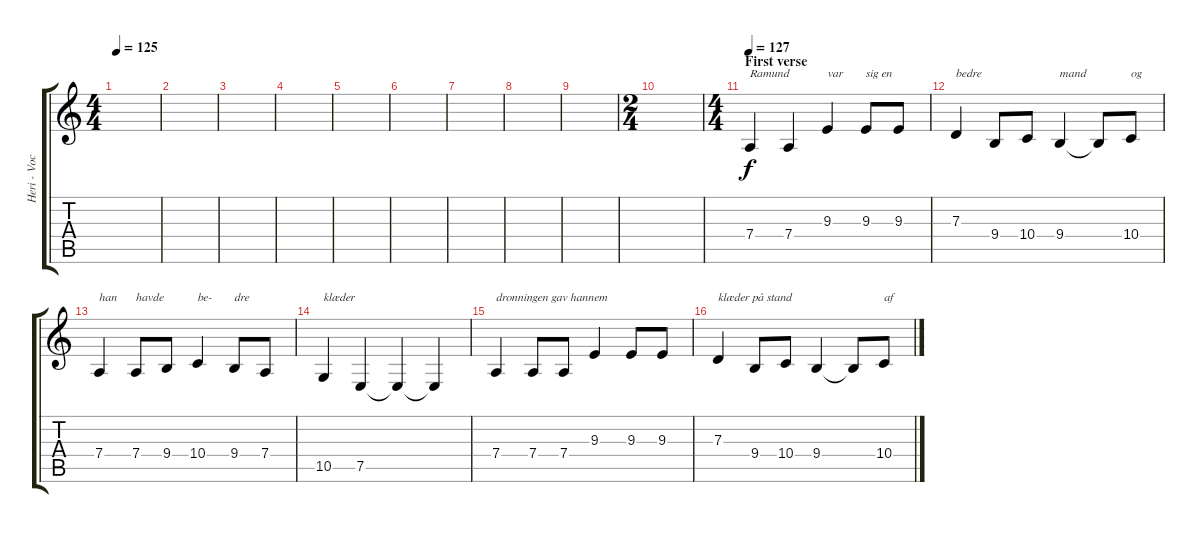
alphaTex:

\track ("Heri - Vocals" "Heri - Voc") {instrument lead1square}
\staff {score tabs}
\tuning (E4 B3 G3 D3 A2 E2) {hide}
\ts (4 4)
\tempo 125
\clef g2
\ks c
|
|
|
|
|
|
|
|
|
\ts (2 4)
|
\ts (4 4)
\section ("" "First verse")
\tempo 127
7.4.4{txt "Ramund"} 7.4.4 9.3.4{txt "var"} 9.3.8{txt "sig en"} 9.3.8 |
7.3.4{txt "bedre"} 9.4.8 10.4.8 9.4.4{txt "mand"} 9.4{t}.8 10.4.8{txt "og"} |
7.4.4{txt "han"} 7.4.8{txt "havde"} 9.4.8 10.4.4{txt "be-"} 9.4.8{txt "dre"} 7.4.8 |
10.5.4{txt "klæder"} 7.5.4 7.5{t}.4 7.5{t}.4 |
7.4.4{txt "dronningen gav hannem"} 7.4.8 7.4.8 9.3.4 9.3.8 9.3.8 |
7.3.4{txt "klæder på stand"} 9.4.8 10.4.8 9.4.4 9.4{t}.8 10.4.8{txt "af"}
